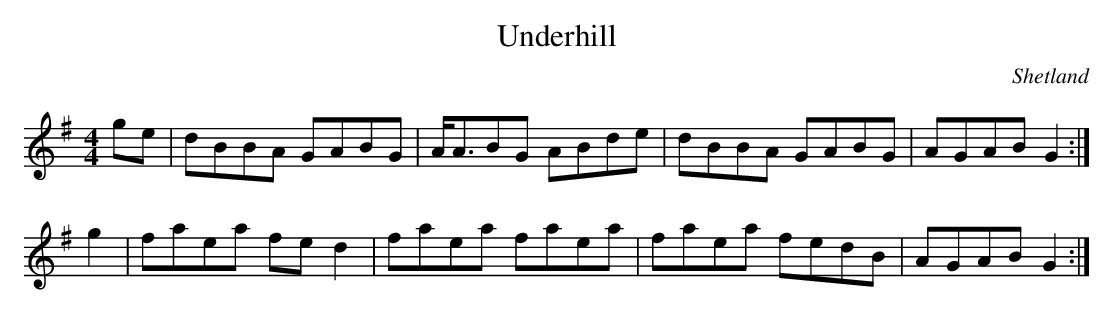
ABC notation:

X:1
T:Underhill
O:Shetland
M:4/4
L:1/8
K:G
ge|dBBA GABG|A<ABG ABde|dBBA GABG|AGAB G2:|
g2|faea fe d2|faea faea|faea fedB|AGAB G2:|
